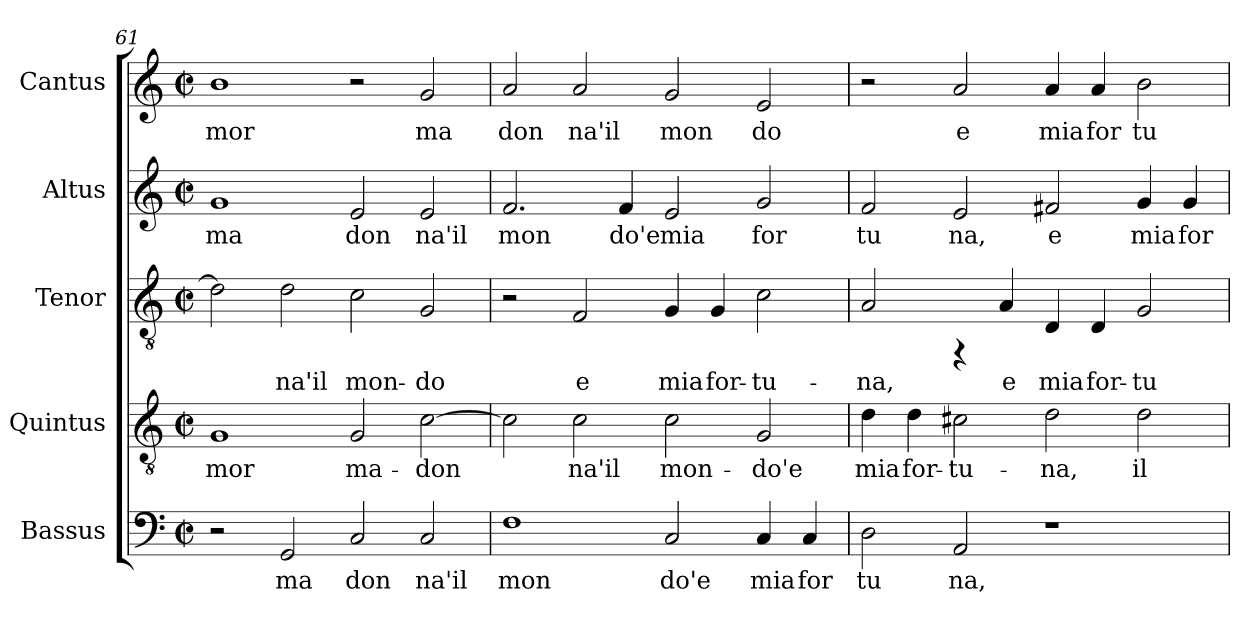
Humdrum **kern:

**kern	**text	**kern	**text	**kern	**text	**kern	**text	**kern	**text
*part5	*part5	*part4	*part4	*part3	*part3	*part2	*part2	*part1	*part1
*staff5	*staff5	*staff4	*staff4	*staff3	*staff3	*staff2	*staff2	*staff1	*staff1
*I"Bassus	*	*I"Quintus	*	*I"Tenor	*	*I"Altus	*	*I"Cantus	*
*clefF4	*	*clefGv2	*	*clefGv2	*	*clefG2	*	*clefG2	*
*k[]	*	*k[]	*	*k[]	*	*k[]	*	*k[]	*
*C:	*	*C:	*	*C:	*	*C:	*	*C:	*
*M2/2	*	*M2/2	*	*M2/2	*	*M2/2	*	*M2/2	*
*met(c|)	*	*met(c|)	*	*met(c|)	*	*met(c|)	*	*met(c|)	*
=61	=61	=61	=61	=61	=61	=61	=61	=61	=61
!	!	!	!LO:LY:b:cj	!	!LO:LY:b	!	!LO:LY:b:cj	!	!LO:LY:b:cj
2r	.	1G	-mor	2d\]	--	1g	ma	1b	mor
!	!LO:LY:b:cj	!	!	!	!LO:LY:b	!	!	!	!
2GG/	ma	.	.	2d\	-na'il	.	.	.	.
!	!LO:LY:b:cj	!	!LO:LY:b:cj	!	!LO:LY:b	!	!LO:LY:b:cj	!	!
2C/	don	2G/	ma-	2c\	mon-	2e/	don	2r	.
!	!LO:LY:b:cj	!	!LO:LY:b:cj	!	!LO:LY:b	!	!LO:LY:b:cj	!	!LO:LY:b:cj
2C/	na'il	[>2c\	-don-	2G/	-do	2e/	na'il	2g/	ma
=62	=62	=62	=62	=62	=62	=62	=62	=62	=62
!	!LO:LY:b:cj	!	!LO:LY:b:cj	!	!	!	!LO:LY:b:cj	!	!LO:LY:b:cj
1F	mon	2c\]	--	2r	.	2.f/	mon	2a/	don
!	!	!	!LO:LY:b:cj	!	!LO:LY:b	!	!	!	!LO:LY:b:cj
.	.	2c\	-na'il	2F/	e	.	.	2a/	na'il
!	!	!	!	!	!	!	!LO:LY:b:cj	!	!
.	.	.	.	.	.	4f/	do'e	.	.
!	!LO:LY:b:cj	!	!LO:LY:b:cj	!	!LO:LY:b	!	!LO:LY:b:cj	!	!LO:LY:b:cj
2C/	do'e	2c\	mon-	4G/	mia	2e/	mia	2g/	mon
!	!	!	!	!	!LO:LY:b	!	!	!	!
.	.	.	.	4G/	for-	.	.	.	.
!	!LO:LY:b:cj	!	!LO:LY:b:cj	!	!LO:LY:b	!	!LO:LY:b:cj	!	!LO:LY:b:cj
4C/	mia	2G/	-do'e	2c\	-tu-	2g/	for	2e/	do
!	!LO:LY:b:cj	!	!	!	!	!	!	!	!
4C/	for	.	.	.	.	.	.	.	.
=63	=63	=63	=63	=63	=63	=63	=63	=63	=63
!	!LO:LY:b:cj	!	!LO:LY:b:cj	!	!LO:LY:b	!	!LO:LY:b:cj	!	!
2D\	tu	4d\	mia	2A/	-na,	2f/	tu	2r	.
!	!	!	!LO:LY:b:cj	!	!	!	!	!	!
.	.	4d\	for-	.	.	.	.	.	.
!	!LO:LY:b:cj	!	!LO:LY:b:cj	!	!	!	!LO:LY:b:cj	!	!LO:LY:b:cj
2AA/	na,	2c#X\	-tu-	4rFF	.	2e/	na,	2a/	e
!	!	!	!	!	!LO:LY:b	!	!	!	!
.	.	.	.	4A/	e	.	.	.	.
!	!	!	!LO:LY:b:cj	!	!LO:LY:b	!	!LO:LY:b:cj	!	!LO:LY:b:cj
1r	.	2d\	-na,	4D/	mia	2f#X/	e	4a/	mia
!	!	!	!	!	!LO:LY:b	!	!	!	!LO:LY:b:cj
.	.	.	.	4D/	for-	.	.	4a/	for
!	!	!	!LO:LY:b:cj	!	!LO:LY:b	!	!LO:LY:b:cj	!	!LO:LY:b:cj
.	.	2d\	il	2G/	-tu-	4g/	mia	2b\	tu
!	!	!	!	!	!	!	!LO:LY:b:cj	!	!
.	.	.	.	.	.	4g/	for	.	.
=	=	=	=	=	=	=	=	=	=
*-	*-	*-	*-	*-	*-	*-	*-	*-	*-
